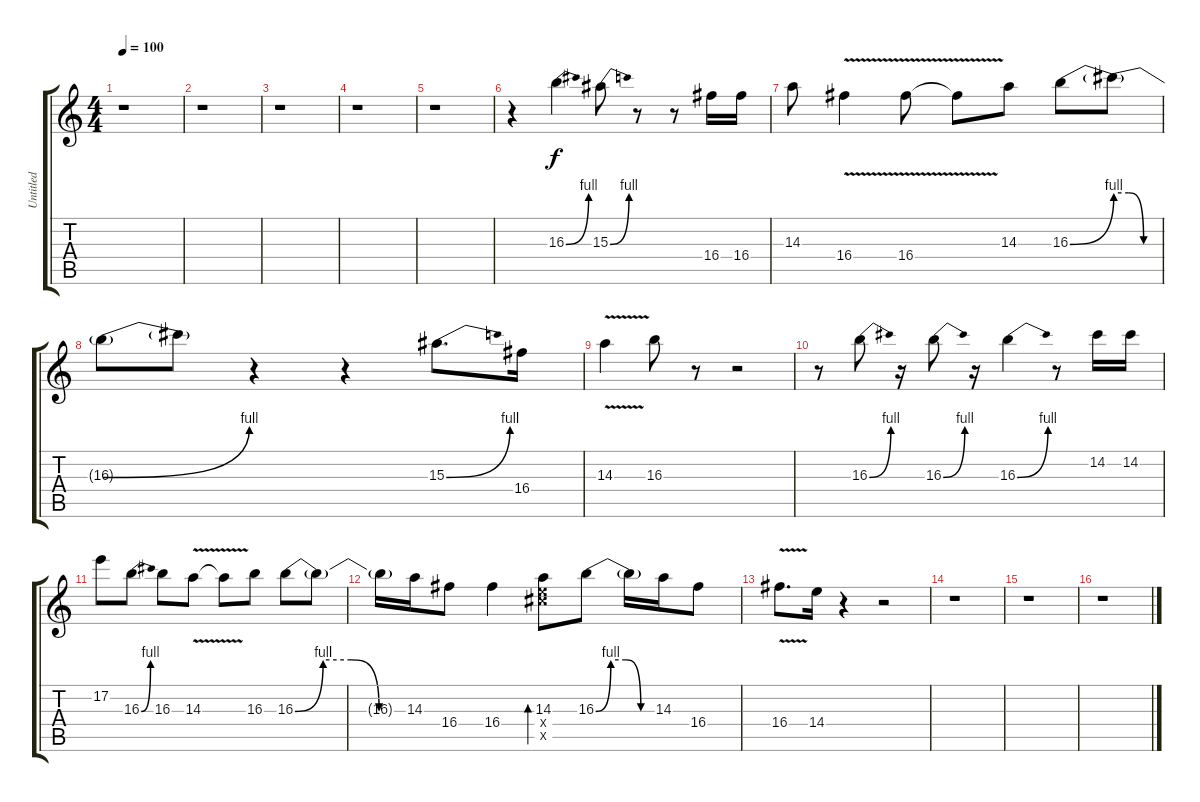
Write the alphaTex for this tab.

\track ("Untitled" "Untitled") {instrument overdrivenguitar}
\staff {score tabs}
\tuning (E4 B3 G3 D3 A2 E2) {hide}
\ts (4 4)
\tempo 100
\clef g2
\ks c
r.1{dy f} |
r.1 |
r.1 |
r.1 |
r.1 |
r.4 16.3{be (bend 0 0 60 4)}.4 15.3{be (bend 0 0 60 4)}.8 r.8 r.8 16.4.16 16.4.16 |
14.3.8 16.4{v}.4 16.4{v}.8 16.4{v t}.8 14.3.8 16.3{be (bend 0 0 60 4)}.8 16.3{be (custom 0 4 20 4 40 0 60 0) t}.8 |
16.3{be (bend 0 0 60 4) t}.8 16.3{t}.8 r.4 r.4 15.3{be (bend 0 0 60 4)}.8{d} 16.4.16 |
14.3{v}.4 16.3.8 r.8 r.2 |
r.8 16.3{be (bend 0 0 60 4)}.8 r.16 16.3{be (bend 0 0 60 4)}.8 r.16 16.3{be (bend 0 0 60 4)}.4 r.8 14.2.16 14.2.16 |
17.2.8 16.3{be (bend 0 0 60 4)}.8 16.3.8 14.3{v}.8 14.3{v t}.8 16.3.8 16.3{be (custom 0 0 15 4 30 4 45 0 60 0)}.8 16.3{t}.8 |
16.3{t}.16 14.3.16 16.4.8 16.4.4 (14.3 14.4{x} 16.5{x}).8{bd 120} 16.3{be (custom 0 0 15 4 30 4 45 0 60 0)}.8 16.3{t}.16 14.3.16 16.4.8 |
16.4{v}.8{d} 14.4.16 r.4 r.2 |
r.1 |
r.1 |
r.1
